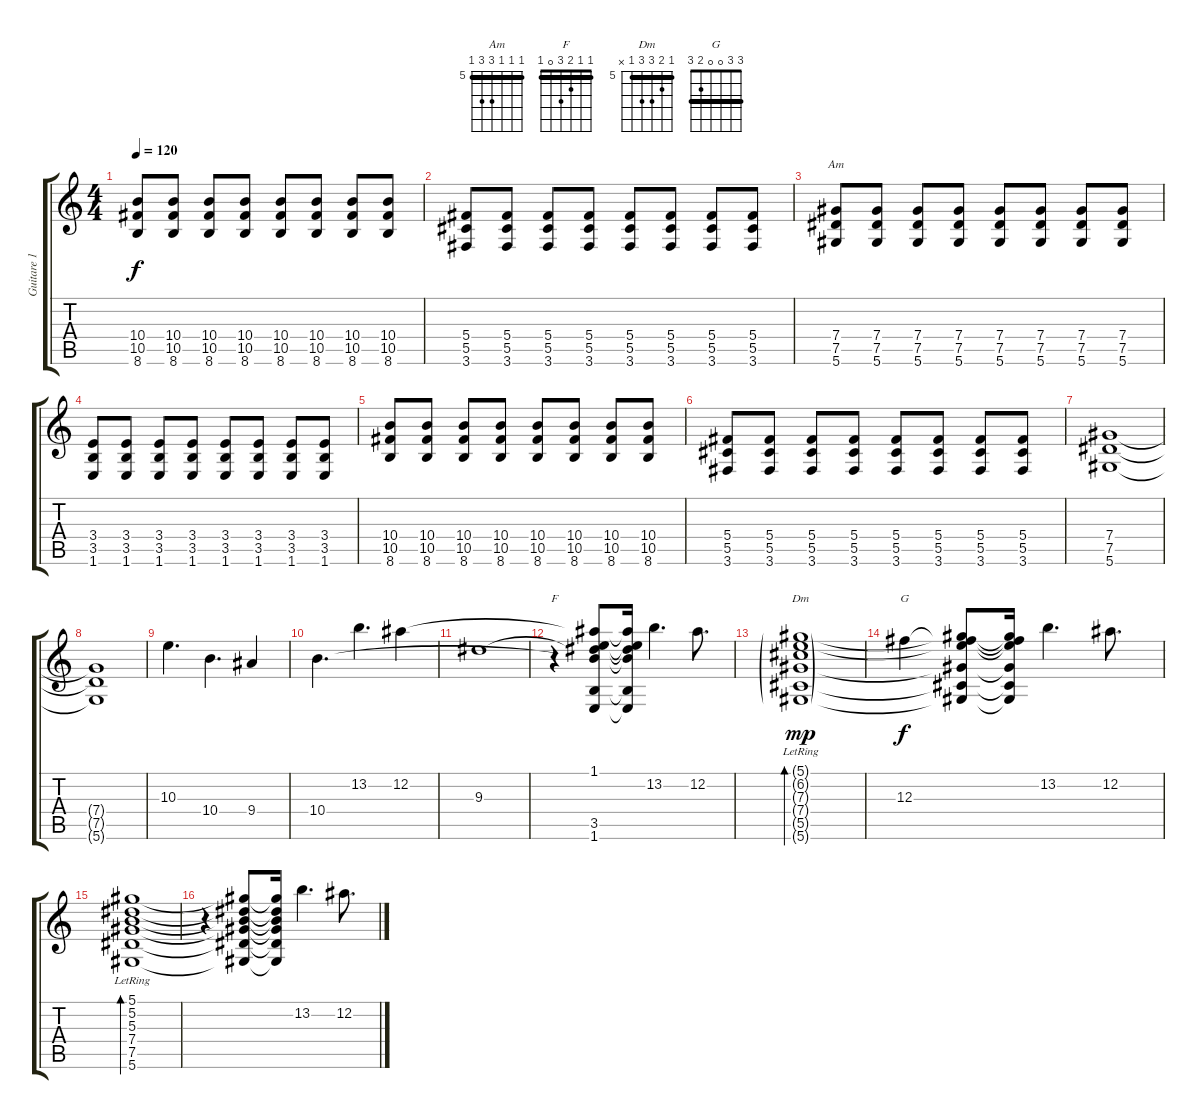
\track ("Guitare 1 - Tom" "Guitare 1 ") {instrument acousticguitarsteel}
\staff {score tabs}
\tuning (Eb4 Bb3 Gb3 Db3 Ab2 Eb2) {hide}
\chord ("Am" 5 5 5 7 7 5) {firstfret 5 barre 5}
\chord ("F" 1 1 2 3 0 1) {barre 1}
\chord ("Dm" 5 6 7 7 5 x) {firstfret 5 barre 5}
\chord ("G" 3 3 0 0 2 3) {barre 3}
\ts (4 4)
\tempo 120
\clef g2
\ks c
(10.4 10.5 8.6).8{dy f} (10.4 10.5 8.6).8 (10.4 10.5 8.6).8 (10.4 10.5 8.6).8 (10.4 10.5 8.6).8 (10.4 10.5 8.6).8 (10.4 10.5 8.6).8 (10.4 10.5 8.6).8 |
(5.4 5.5 3.6).8 (5.4 5.5 3.6).8 (5.4 5.5 3.6).8 (5.4 5.5 3.6).8 (5.4 5.5 3.6).8 (5.4 5.5 3.6).8 (5.4 5.5 3.6).8 (5.4 5.5 3.6).8 |
(7.4 7.5 5.6).8{ch "Am"} (7.4 7.5 5.6).8 (7.4 7.5 5.6).8 (7.4 7.5 5.6).8 (7.4 7.5 5.6).8 (7.4 7.5 5.6).8 (7.4 7.5 5.6).8 (7.4 7.5 5.6).8 |
(3.4 3.5 1.6).8 (3.4 3.5 1.6).8 (3.4 3.5 1.6).8 (3.4 3.5 1.6).8 (3.4 3.5 1.6).8 (3.4 3.5 1.6).8 (3.4 3.5 1.6).8 (3.4 3.5 1.6).8 |
(10.4 10.5 8.6).8 (10.4 10.5 8.6).8 (10.4 10.5 8.6).8 (10.4 10.5 8.6).8 (10.4 10.5 8.6).8 (10.4 10.5 8.6).8 (10.4 10.5 8.6).8 (10.4 10.5 8.6).8 |
(5.4 5.5 3.6).8 (5.4 5.5 3.6).8 (5.4 5.5 3.6).8 (5.4 5.5 3.6).8 (5.4 5.5 3.6).8 (5.4 5.5 3.6).8 (5.4 5.5 3.6).8 (5.4 5.5 3.6).8 |
(7.4 7.5 5.6).1 |
(7.4{t} 7.5{t} 5.6{t}).1 |
10.3.4{d instrument acousticguitarsteel} 10.4.4{d} 9.4.4 |
10.4.4{d} 13.2.4{d} 12.2.4 |
9.3.1 |
r.4{ch "F"} (1.1 12.2{t} 9.3{t} 10.4{t} 3.5 1.6).8 (1.1{t} 12.2{t} 9.3{t} 10.4{t} 3.5{t} 1.6{t}).16 13.2.4{d} 12.2.8{d} |
(5.1{g} 6.2{g} 7.3{g lr} 7.4{g} 5.5{g} 5.6{g}).1{bd 120 ch "Dm" dy mp} |
12.3.4{ch "G" dy f} (5.1{t} 6.2{t} 12.3{t} 7.4{t} 5.5{t} 5.6{t}).8 (5.1{t} 6.2{t} 12.3{t} 7.4{t} 5.5{t} 5.6{t}).16 13.2.4{d} 12.2.8{d} |
(5.1 5.2{lr} 5.3 7.4 7.5 5.6).1{bd 240} |
r.4 (5.1{t} 5.2{t} 5.3{t} 7.4{t} 7.5{t} 5.6{t}).8 (5.1{t} 5.2{t} 5.3{t} 7.4{t} 7.5{t} 5.6{t}).16 13.2.4{d} 12.2.8{d}
